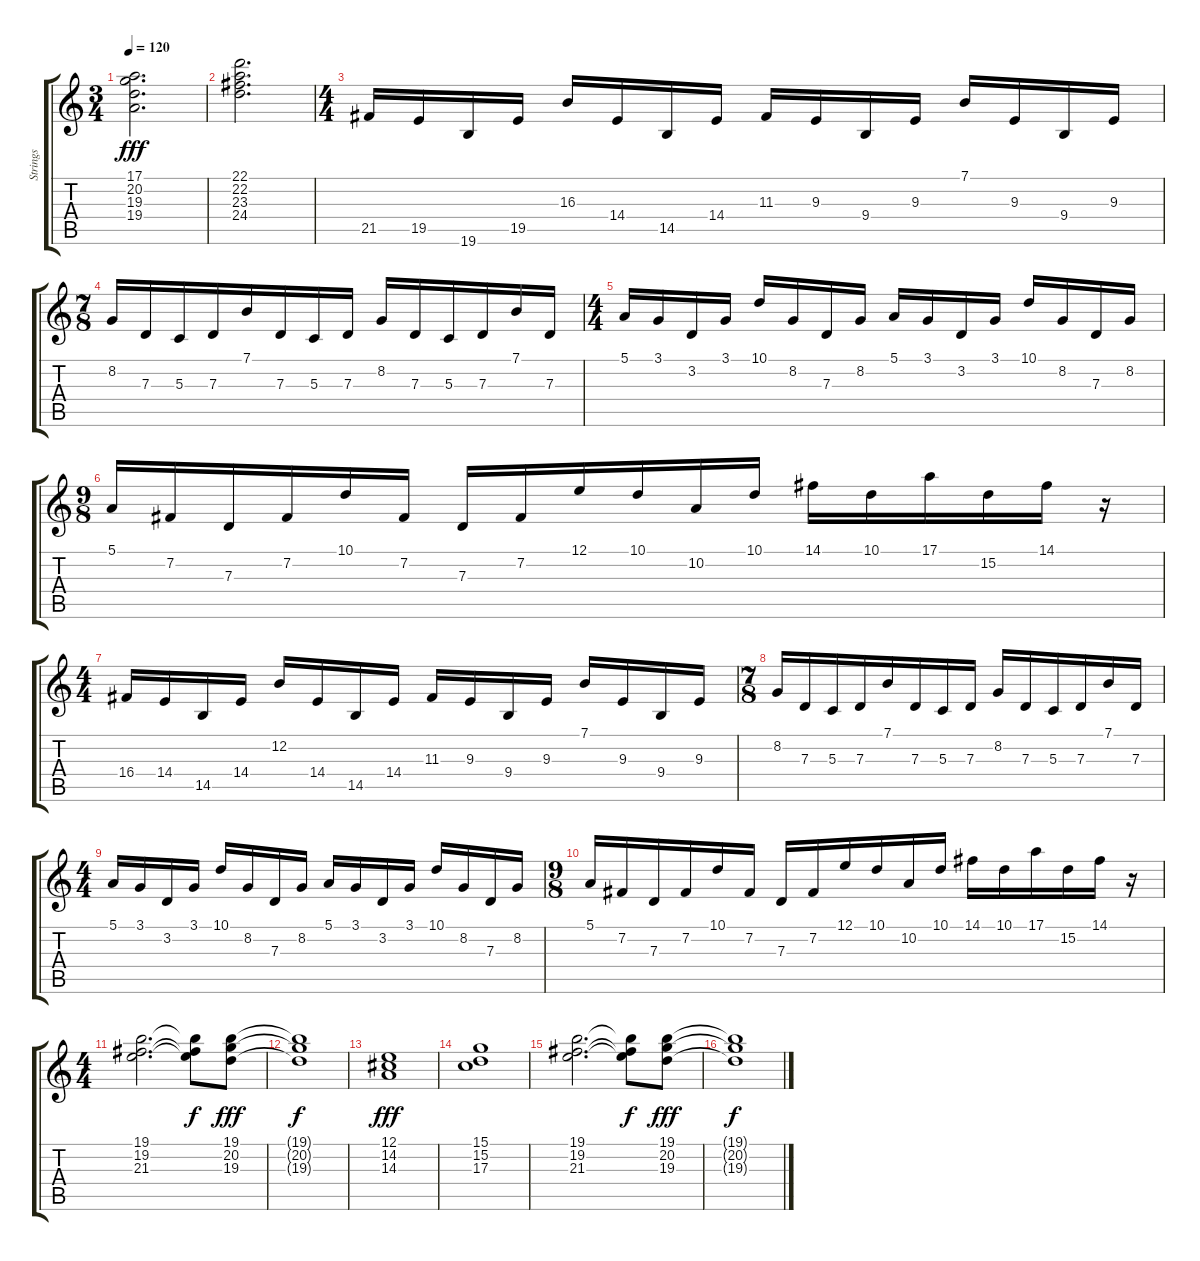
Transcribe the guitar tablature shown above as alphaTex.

\track ("Strings" "Strings") {instrument stringensemble1}
\staff {score tabs}
\tuning (E4 B3 G3 D3 A2 E2) {hide}
\ts (3 4)
\tempo 120
\clef g2
\ks c
(17.1 20.2 19.3 19.4).2{d dy fff} |
(22.1 22.2 23.3 24.4).2{d} |
\ts (4 4)
21.5.16 19.5.16 19.6.16 19.5.16 16.3.16 14.4.16 14.5.16 14.4.16 11.3.16 9.3.16 9.4.16 9.3.16 7.1.16 9.3.16 9.4.16 9.3.16 |
\ts (7 8)
8.2.16 7.3.16 5.3.16 7.3.16 7.1.16 7.3.16 5.3.16 7.3.16 8.2.16 7.3.16 5.3.16 7.3.16 7.1.16 7.3.16 |
\ts (4 4)
5.1.16 3.1.16 3.2.16 3.1.16 10.1.16 8.2.16 7.3.16 8.2.16 5.1.16 3.1.16 3.2.16 3.1.16 10.1.16 8.2.16 7.3.16 8.2.16 |
\ts (9 8)
5.1.16 7.2.16 7.3.16 7.2.16 10.1.16 7.2.16 7.3.16 7.2.16 12.1.16 10.1.16 10.2.16 10.1.16 14.1.16 10.1.16 17.1.16 15.2.16 14.1.16 r.16 |
\ts (4 4)
16.4.16 14.4.16 14.5.16 14.4.16 12.2.16 14.4.16 14.5.16 14.4.16 11.3.16 9.3.16 9.4.16 9.3.16 7.1.16 9.3.16 9.4.16 9.3.16 |
\ts (7 8)
8.2.16 7.3.16 5.3.16 7.3.16 7.1.16 7.3.16 5.3.16 7.3.16 8.2.16 7.3.16 5.3.16 7.3.16 7.1.16 7.3.16 |
\ts (4 4)
5.1.16 3.1.16 3.2.16 3.1.16 10.1.16 8.2.16 7.3.16 8.2.16 5.1.16 3.1.16 3.2.16 3.1.16 10.1.16 8.2.16 7.3.16 8.2.16 |
\ts (9 8)
5.1.16 7.2.16 7.3.16 7.2.16 10.1.16 7.2.16 7.3.16 7.2.16 12.1.16 10.1.16 10.2.16 10.1.16 14.1.16 10.1.16 17.1.16 15.2.16 14.1.16 r.16 |
\ts (4 4)
(19.1 19.2 21.3).2{d} (19.1{t} 19.2{t} 21.3{t}).8{dy f} (19.1 20.2 19.3).8{dy fff} |
(19.1{t} 20.2{t} 19.3{t}).1{dy f} |
(12.1 14.2 14.3).1{dy fff} |
(15.1 15.2 17.3).1 |
(19.1 19.2 21.3).2{d} (19.1{t} 19.2{t} 21.3{t}).8{dy f} (19.1 20.2 19.3).8{dy fff} |
(19.1{t} 20.2{t} 19.3{t}).1{dy f}
